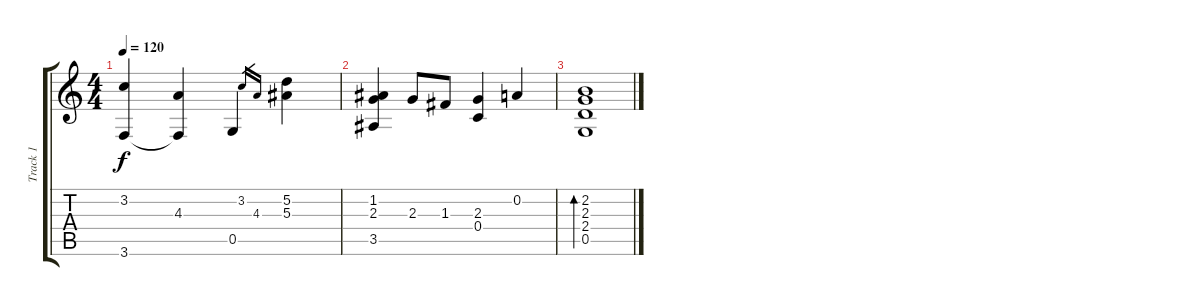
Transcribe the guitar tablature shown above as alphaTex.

\track ("Track 1" "Track 1") {instrument acousticguitarnylon}
\staff {score tabs}
\tuning (D4 A3 F3 C3 G2 D2) {hide}
\ts (4 4)
\tempo 120
\clef g2
\ks c
(3.2 3.6{t}).4{dy f} (4.3 3.6{t}).4 0.5.4 3.2.16{gr} 4.3.16{gr} (5.2 5.3).4 |
(1.2 2.3 3.5).4 2.3.8 1.3.8 (2.3 0.4).4 0.2.4 |
(2.2 2.3 2.4 0.5).1{bd 240}
